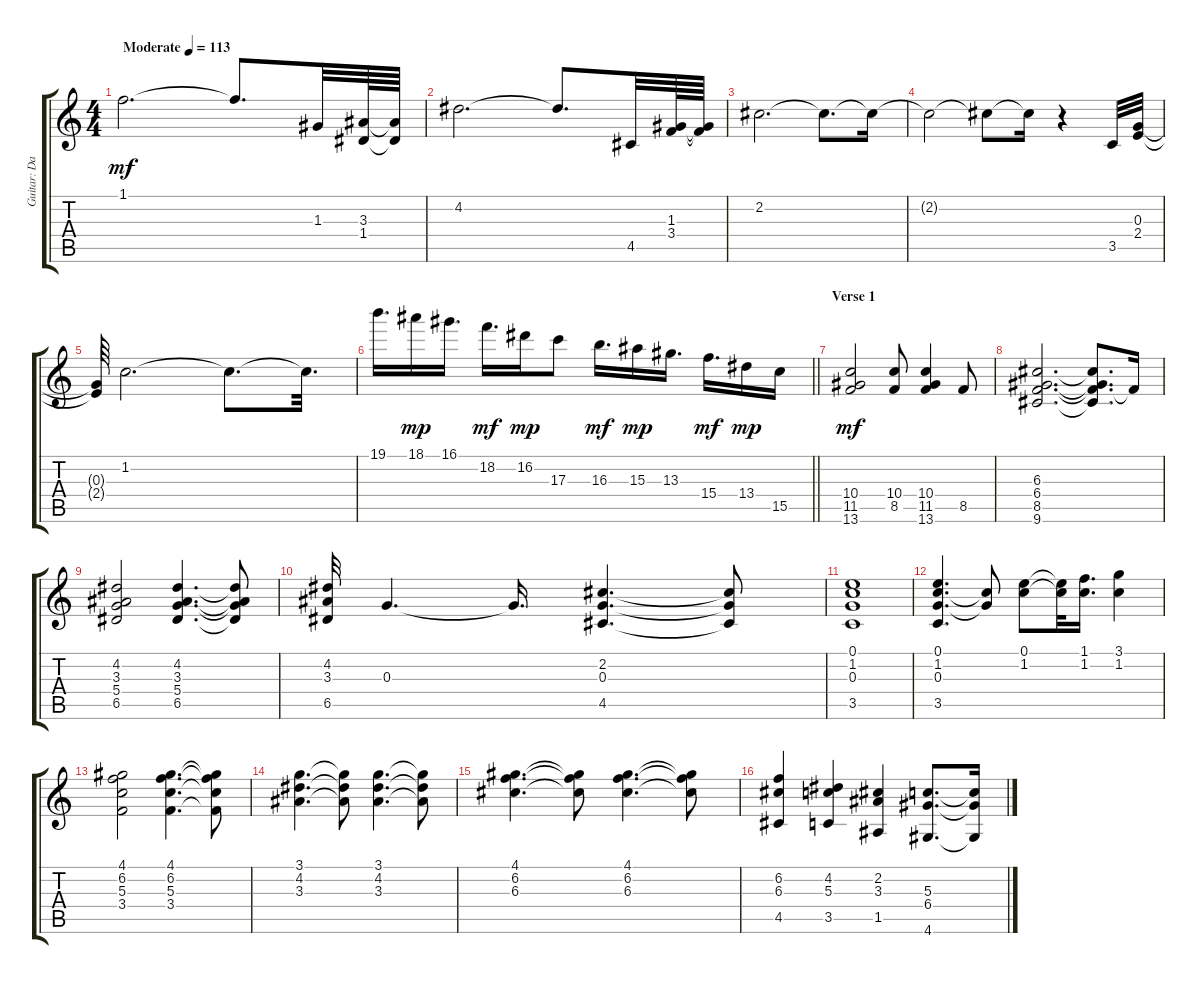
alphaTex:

\track ("Guitar: Davey Johnstone" "Guitar: Da") {instrument acousticguitarsteel}
\staff {score tabs}
\tuning (E4 B3 G3 D3 A2 E2) {hide}
\ts (4 4)
\tempo (113 "Moderate")
\clef g2
\ks c
1.1.2{d dy mf instrument acousticguitarsteel} 1.1{t}.8{d} 1.3.32 (3.3 1.4).64 (3.3{t} 1.4{t}).64 |
4.2.2{d} 4.2{t}.8{d} 4.5.32 (1.3 3.4).64 (1.3{t} 3.4{t}).64 |
2.2.2{d} 2.2{t}.8{d} 2.2{t}.16 |
2.2{t}.2 2.2{t}.8 2.2{t}.16 r.4 3.5.32 (0.3 2.4).32 |
(0.3{t} 2.4{t}).64 1.2.2{d} 1.2{t}.8{d} 1.2{t}.32{d} |
\barLineRight lightlight
19.1.16{d} 18.1.16{dy mp} 16.1.16{d} 18.2.16{d dy mf} 16.2.16{dy mp} 17.3.8 16.3.16{d dy mf} 15.3.16{dy mp} 13.3.16{d} 15.4.16{d dy mf} 13.4.16{dy mp} 15.5.16 |
\section ("" "Verse 1")
(10.4 11.5 13.6).2{dy mf} (10.4 8.5).8 (10.4 11.5 13.6).4 8.5.8 |
(6.3 6.4 8.5 9.6).2{d} (6.3{t} 6.4{t} 8.5{t} 9.6{t}).8{d} 8.5{t}.16 |
(4.2 3.3 5.4 6.5).2 (4.2 3.3 5.4 6.5).4{d} (4.2{t} 3.3{t} 5.4{t} 6.5{t}).8 |
(4.2 3.3 6.5).32 0.3.4{d} 0.3{t}.16{d} (2.2 0.3 4.5).4{d} (2.2{t} 0.3{t} 4.5{t}).8 |
(0.1 1.2 0.3 3.5).1 |
(0.1 1.2 0.3 3.5).4{d} (1.2{t} 0.3{t}).8 (0.1 1.2).8 (0.1{t} 1.2{t}).32 (1.1 1.2).16{d} (3.1 1.2).4 |
(4.1 6.2 5.3 3.4).2 (4.1 6.2 5.3 3.4).4{d} (4.1{t} 6.2{t} 5.3{t} 3.4{t}).8 |
(3.1 4.2 3.3).4{d} (3.1{t} 4.2{t} 3.3{t}).8 (3.1 4.2 3.3).4{d} (3.1{t} 4.2{t} 3.3{t}).8 |
(4.1 6.2 6.3).4{d} (4.1{t} 6.2{t} 6.3{t}).8 (4.1 6.2 6.3).4{d} (4.1{t} 6.2{t} 6.3{t}).8 |
(6.2 6.3 4.5).4 (4.2 5.3 3.5).4 (2.2 3.3 1.5).4 (5.3 6.4 4.6).8{d} (5.3{t} 6.4{t} 4.6{t}).16
